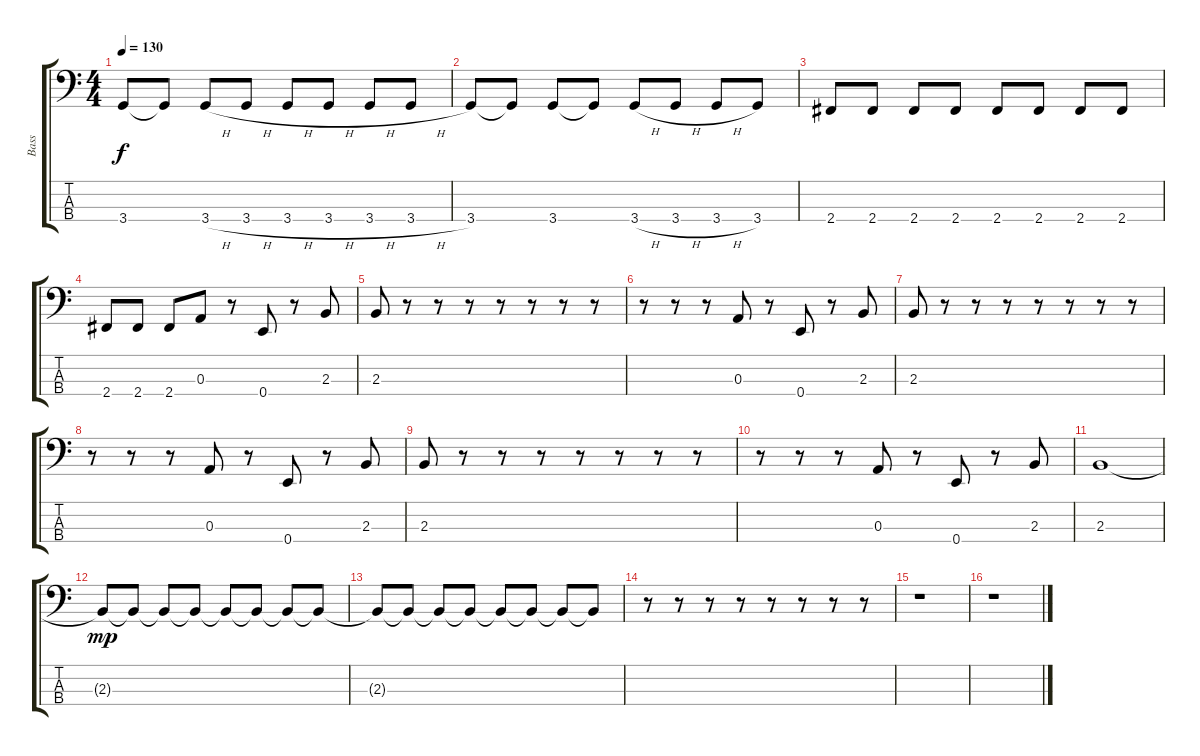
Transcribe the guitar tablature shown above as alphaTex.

\track ("Bass" "Bass") {instrument electricbasspick}
\staff {score tabs}
\tuning (G2 D2 A1 E1) {hide}
\ts (4 4)
\tempo 130
\clef f4
\ks c
3.4.8{dy f} 3.4{t}.8 3.4{h}.8 3.4{h}.8 3.4{h}.8 3.4{h}.8 3.4{h}.8 3.4{h}.8 |
3.4.8 3.4{t}.8 3.4.8 3.4{t}.8 3.4{h}.8 3.4{h}.8 3.4{h}.8 3.4.8 |
2.4.8 2.4.8 2.4.8 2.4.8 2.4.8 2.4.8 2.4.8 2.4.8 |
2.4.8 2.4.8 2.4.8 0.3.8 r.8 0.4.8 r.8 2.3.8 |
2.3.8 r.8 r.8 r.8 r.8 r.8 r.8 r.8 |
r.8 r.8 r.8 0.3.8 r.8 0.4.8 r.8 2.3.8 |
2.3.8 r.8 r.8 r.8 r.8 r.8 r.8 r.8 |
r.8 r.8 r.8 0.3.8 r.8 0.4.8 r.8 2.3.8 |
2.3.8 r.8 r.8 r.8 r.8 r.8 r.8 r.8 |
r.8 r.8 r.8 0.3.8 r.8 0.4.8 r.8 2.3.8 |
2.3.1 |
2.3{t}.8{dy mp} 2.3{t}.8 2.3{t}.8 2.3{t}.8 2.3{t}.8 2.3{t}.8 2.3{t}.8 2.3{t}.8 |
2.3{t}.8 2.3{t}.8 2.3{t}.8 2.3{t}.8 2.3{t}.8 2.3{t}.8 2.3{t}.8 2.3{t}.8 |
r.8 r.8 r.8 r.8 r.8 r.8 r.8 r.8 |
r.1 |
r.1
